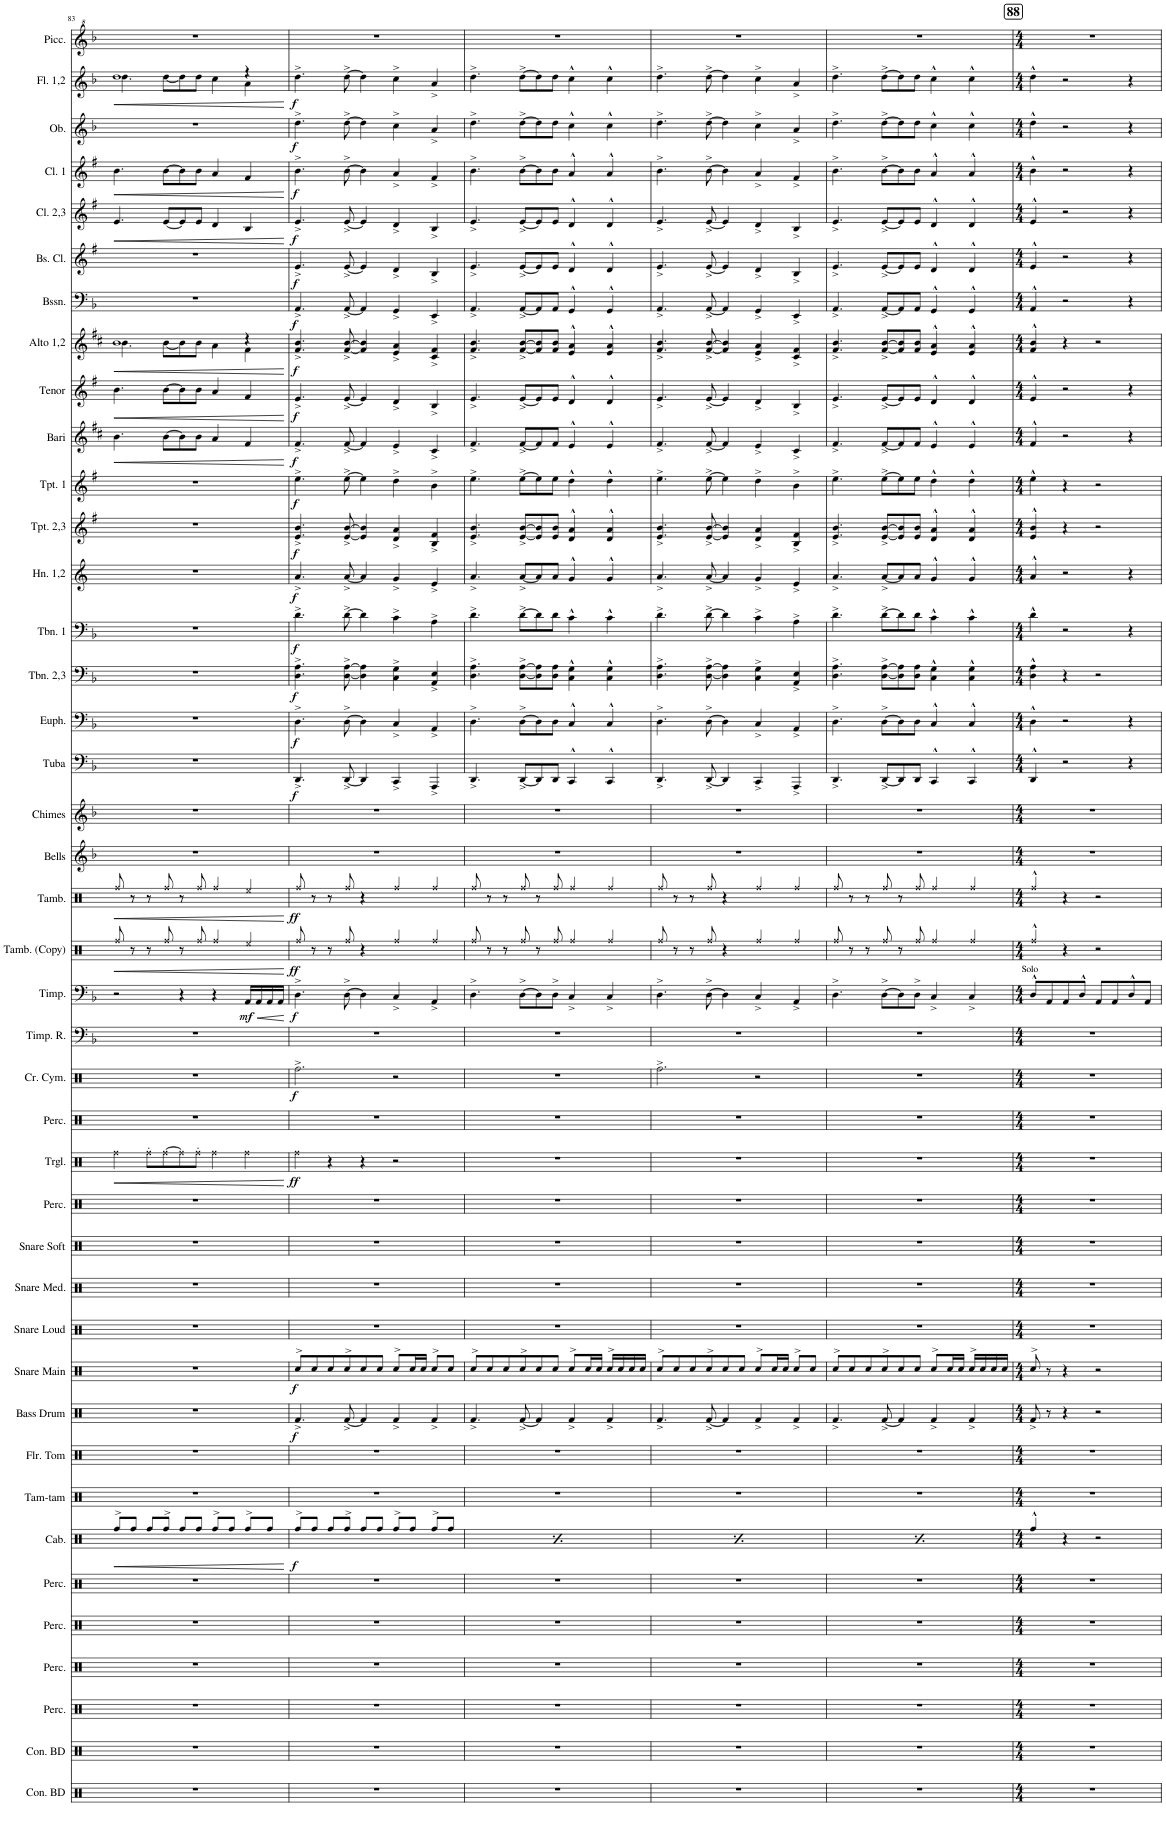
**kern	**kern	**kern	**kern	**kern	**kern	**kern	**dynam	**kern	**kern	**kern	**dynam	**kern	**dynam	**kern	**kern	**kern	**kern	**kern	**dynam	**kern	**kern	**dynam	**kern	**kern	**dynam	**kern	**dynam	**kern	**dynam	**kern	**kern	**kern	**dynam	**kern	**dynam	**kern	**dynam	**kern	**dynam	**kern	**dynam	**kern	**dynam	**kern	**dynam	**kern	**dynam	**kern	**dynam	**kern	**dynam	**kern	**dynam	**kern	**dynam	**kern	**dynam	**kern	**dynam	**kern	**dynam	**kern	**dynam	**kern
*part41	*part40	*part39	*part38	*part37	*part36	*part35	*part35	*part34	*part33	*part32	*part32	*part31	*part31	*part30	*part29	*part28	*part27	*part26	*part26	*part25	*part24	*part24	*part23	*part22	*part22	*part21	*part21	*part20	*part20	*part19	*part18	*part17	*part17	*part16	*part16	*part15	*part15	*part14	*part14	*part13	*part13	*part12	*part12	*part11	*part11	*part10	*part10	*part9	*part9	*part8	*part8	*part7	*part7	*part6	*part6	*part5	*part5	*part4	*part4	*part3	*part3	*part2	*part2	*part1
*staff41	*staff40	*staff39	*staff38	*staff37	*staff36	*staff35	*staff35	*staff34	*staff33	*staff32	*staff32	*staff31	*staff31	*staff30	*staff29	*staff28	*staff27	*staff26	*staff26	*staff25	*staff24	*staff24	*staff23	*staff22	*staff22	*staff21	*staff21	*staff20	*staff20	*staff19	*staff18	*staff17	*staff17	*staff16	*staff16	*staff15	*staff15	*staff14	*staff14	*staff13	*staff13	*staff12	*staff12	*staff11	*staff11	*staff10	*staff10	*staff9	*staff9	*staff8	*staff8	*staff7	*staff7	*staff6	*staff6	*staff5	*staff5	*staff4	*staff4	*staff3	*staff3	*staff2	*staff2	*staff1
*I"Concert Bass Drum	*I"Concert Bass Drum	*I"Percussion	*I"Percussion	*I"Percussion	*I"Percussion	*I"Cabasa	*	*I"Large Tam-tam	*I"Deep Floor Tom	*I"Bass Drum	*	*I"Snare Main	*	*I"Snare Loud	*I"Snare Medium	*I"Snare Soft	*I"Snare Drum Bass Drum	*I"Triangle	*	*I"Percussion	*I"Crash Cymbal	*	*I"Timpani Rolls	*I"Timpani	*	*I"Tambourine (Copy)	*	*I"Tambourine	*	*I"Bells	*I"Chimes	*I"Tuba	*	*I"Euphonium	*	*I"2nd &amp; 3rd Trombones	*	*I"1st Trombone	*	*I"1st &amp; 2nd Horns in F	*	*I"2nd &amp; 3rd Bb Trumpets	*	*I"1st Bb Trumpet	*	*I"Eb Baritone Saxophone	*	*I"Bb Tenor Saxophone	*	*I"1st &amp; 2nd Eb Alto Saxophones	*	*I"Bassoon	*	*I"Bb Bass Clarinet	*	*I"2nd &amp; 3rd Bb Clarinets	*	*I"1st Bb Clarinet	*	*I"Oboe	*	*I"1st &amp; 2nd Flutes	*	*I"Piccolo
*I'Con. BD	*I'Con. BD	*I'Perc.	*I'Perc.	*I'Perc.	*I'Perc.	*I'Cab.	*	*I'Tam-tam	*I'Flr. Tom	*I'Bass Drum	*	*I'Snare Main	*	*I'Snare Loud	*I'Snare Med.	*I'Snare Soft	*	*I'Trgl.	*	*I'Perc.	*I'Cr. Cym.	*	*I'Timp. R.	*I'Timp.	*	*I'Tamb. (Copy)	*	*I'Tamb.	*	*I'Bells	*I'Chimes	*I'Tuba	*	*I'Euph.	*	*I'Tbn. 2,3	*	*I'Tbn. 1	*	*I'Hn. 1,2	*	*I'Tpt. 2,3	*	*I'Tpt. 1	*	*I'Bari	*	*I'Tenor	*	*I'Alto 1,2	*	*I'Bssn.	*	*I'Bs. Cl.	*	*I'Cl. 2,3	*	*I'Cl. 1	*	*I'Ob.	*	*I'Fl. 1,2	*	*I'Picc.
!!LO:PB:g=z
*clefX	*clefX	*clefX	*clefX	*clefX	*clefX	*clefX	*	*clefX	*clefX	*clefX	*	*clefX	*	*clefX	*clefX	*clefX	*clefX	*clefX	*	*clefX	*clefX	*	*clefF4	*clefF4	*	*clefX	*	*clefX	*	*clefG2	*clefG2	*clefF4	*	*clefF4	*	*clefF4	*	*clefF4	*	*clefG2	*	*clefG2	*	*clefG2	*	*clefG2	*	*clefG2	*	*clefG2	*	*clefF4	*	*clefG2	*	*clefG2	*	*clefG2	*	*clefG2	*	*clefG2	*	*clefG^2
*	*	*	*	*	*	*	*	*	*	*	*	*	*	*	*	*	*	*	*	*	*	*	*	*	*	*	*	*	*	*Trd-14c-24	*	*	*	*	*	*	*	*	*	*Trd4c7	*	*Trd1c2	*	*Trd1c2	*	*Trd12c21	*	*Trd8c14	*	*Trd5c9	*	*	*	*Trd8c14	*	*Trd1c2	*	*Trd1c2	*	*	*	*	*	*Trd-7c-12
*k[]	*k[]	*k[]	*k[]	*k[]	*k[]	*k[]	*	*k[]	*k[]	*k[]	*	*k[]	*	*k[]	*k[]	*k[]	*k[]	*k[]	*	*k[]	*k[]	*	*k[b-]	*k[b-]	*	*k[]	*	*k[]	*	*k[b-]	*k[b-]	*k[b-]	*	*k[b-]	*	*k[b-]	*	*k[b-]	*	*k[]	*	*k[f#]	*	*k[f#]	*	*k[f#c#]	*	*k[f#]	*	*k[f#c#]	*	*k[b-]	*	*k[f#]	*	*k[f#]	*	*k[f#]	*	*k[b-]	*	*k[b-]	*	*k[b-]
*M5/4	*M5/4	*M5/4	*M5/4	*M5/4	*M5/4	*M5/4	*	*M5/4	*M5/4	*M5/4	*	*M5/4	*	*M5/4	*M5/4	*M5/4	*M5/4	*M5/4	*	*M5/4	*M5/4	*	*M5/4	*M5/4	*	*M5/4	*	*M5/4	*	*M5/4	*M5/4	*M5/4	*	*M5/4	*	*M5/4	*	*M5/4	*	*M5/4	*	*M5/4	*	*M5/4	*	*M5/4	*	*M5/4	*	*M5/4	*	*M5/4	*	*M5/4	*	*M5/4	*	*M5/4	*	*M5/4	*	*M5/4	*	*M5/4
=83	=83	=83	=83	=83	=83	=83	=83	=83	=83	=83	=83	=83	=83	=83	=83	=83	=83	=83	=83	=83	=83	=83	=83	=83	=83	=83	=83	=83	=83	=83	=83	=83	=83	=83	=83	=83	=83	=83	=83	=83	=83	=83	=83	=83	=83	=83	=83	=83	=83	=83	=83	=83	=83	=83	=83	=83	=83	=83	=83	=83	=83	=83	=83	=83
!	!	!	!	!	!	!	!LO:HP:b	!	!	!	!	!	!	!	!	!	!	!	!LO:HP:b	!	!	!	!	!	!	!	!LO:HP:b	!	!LO:HP:b	!	!	!	!	!	!	!	!	!	!	!	!	!	!	!	!	!	!LO:HP:b	!	!LO:HP:b	!	!LO:HP:b	!	!	!	!	!	!LO:HP:b	!	!LO:HP:b	!	!	!	!LO:HP:b	!
*	*	*	*	*	*	*	*	*	*	*	*	*	*	*	*	*	*	*	*	*	*	*	*	*	*	*	*	*	*	*	*	*	*	*	*	*	*	*	*	*	*	*	*	*	*	*	*	*	*	*^	*	*	*	*	*	*	*	*	*	*	*	*^	*	*
4%5r	4%5r	4%5r	4%5r	4%5r	4%5r	8Rff^>/L	<	4%5r	4%5r	4%5r	.	4%5r	.	4%5r	4%5r	4%5r	4%5r	4Rff\	<	4%5r	4%5r	.	4%5r	2r	.	8Rff/	<	8Rff/	<	4%5r	4%5r	4%5r	.	4%5r	.	4%5r	.	4%5r	.	4%5r	.	4%5r	.	4%5r	.	4.b\	<	4.b\	<	1b	4.b\	<	4%5r	.	4%5r	.	4.e/	<	4.b\	<	4%5r	.	1dd	4.dd\	<	4%5r
.	.	.	.	.	.	8Rff/J	.	.	.	.	.	.	.	.	.	.	.	.	.	.	.	.	.	.	.	8r	.	8r	.	.	.	.	.	.	.	.	.	.	.	.	.	.	.	.	.	.	.	.	.	.	.	.	.	.	.	.	.	.	.	.	.	.	.	.	.	.
.	.	.	.	.	.	8Rff/L	.	.	.	.	.	.	.	.	.	.	.	8Rff'\L	.	.	.	.	.	.	.	8r	.	8r	.	.	.	.	.	.	.	.	.	.	.	.	.	.	.	.	.	.	.	.	.	.	.	.	.	.	.	.	.	.	.	.	.	.	.	.	.	.
.	.	.	.	.	.	8Rff^>/J	.	.	.	.	.	.	.	.	.	.	.	[8Rff\	.	.	.	.	.	.	.	8Rff/	.	8Rff/	.	.	.	.	.	.	.	.	.	.	.	.	.	.	.	.	.	[8b\L	.	[8b\L	.	.	[8b\L	.	.	.	.	.	[8e/L	.	[8b\L	.	.	.	.	[8dd\L	.	.
.	.	.	.	.	.	8Rff/L	.	.	.	.	.	.	.	.	.	.	.	8Rff\]	.	.	.	.	.	4r	.	8r	.	8r	.	.	.	.	.	.	.	.	.	.	.	.	.	.	.	.	.	8b\]	.	8b\]	.	.	8b\]	.	.	.	.	.	8e/]	.	8b\]	.	.	.	.	8dd\]	.	.
.	.	.	.	.	.	8Rff/J	.	.	.	.	.	.	.	.	.	.	.	8Rff'\J	.	.	.	.	.	.	.	8Rff/	.	8Rff/	.	.	.	.	.	.	.	.	.	.	.	.	.	.	.	.	.	8b\J	.	8b\J	.	.	8b\J	.	.	.	.	.	8e/J	.	8b\J	.	.	.	.	8dd\J	.	.
.	.	.	.	.	.	8Rff^>/L	.	.	.	.	.	.	.	.	.	.	.	4Rff\	.	.	.	.	.	4r	.	4Rff/	.	4Rff/	.	.	.	.	.	.	.	.	.	.	.	.	.	.	.	.	.	4a/	.	4a/	.	.	4a\	.	.	.	.	.	4d/	.	4a/	.	.	.	.	4cc\	.	.
.	.	.	.	.	.	8Rff/J	.	.	.	.	.	.	.	.	.	.	.	.	.	.	.	.	.	.	.	.	.	.	.	.	.	.	.	.	.	.	.	.	.	.	.	.	.	.	.	.	.	.	.	.	.	.	.	.	.	.	.	.	.	.	.	.	.	.	.	.
!	!	!	!	!	!	!	!	!	!	!	!	!	!	!	!	!	!	!	!	!	!	!	!	!	!LO:HP:b	!	!	!	!	!	!	!	!	!	!	!	!	!	!	!	!	!	!	!	!	!	!	!	!	!	!	!	!	!	!	!	!	!	!	!	!	!	!	!	!	!
!	!	!	!	!	!	!	!	!	!	!	!	!	!	!	!	!	!	!	!	!	!	!	!	!	!LO:DY:n=1:b	!	!	!	!	!	!	!	!	!	!	!	!	!	!	!	!	!	!	!	!	!	!	!	!	!	!	!	!	!	!	!	!	!	!	!	!	!	!	!	!	!
.	.	.	.	.	.	8Rff^>/L	.	.	.	.	.	.	.	.	.	.	.	4Rff\	.	.	.	.	.	16AA/LL	< mf	4Ree/	.	4Ree/	.	.	.	.	.	.	.	.	.	.	.	.	.	.	.	.	.	4f#/	.	4f#/	.	4r	4f#\	.	.	.	.	.	4B/	.	4f#/	.	.	.	4r	4a\	.	.
.	.	.	.	.	.	.	.	.	.	.	.	.	.	.	.	.	.	.	.	.	.	.	.	16AA/	.	.	.	.	.	.	.	.	.	.	.	.	.	.	.	.	.	.	.	.	.	.	.	.	.	.	.	.	.	.	.	.	.	.	.	.	.	.	.	.	.	.
.	.	.	.	.	.	8Rff/J	.	.	.	.	.	.	.	.	.	.	.	.	.	.	.	.	.	16AA/	.	.	.	.	.	.	.	.	.	.	.	.	.	.	.	.	.	.	.	.	.	.	.	.	.	.	.	.	.	.	.	.	.	.	.	.	.	.	.	.	.	.
.	.	.	.	.	.	.	.	.	.	.	.	.	.	.	.	.	.	.	.	.	.	.	.	16AA/JJ	.	.	.	.	.	.	.	.	.	.	.	.	.	.	.	.	.	.	.	.	.	.	.	.	.	.	.	.	.	.	.	.	.	.	.	.	.	.	.	.	.	.
*	*	*	*	*	*	*	*	*	*	*	*	*	*	*	*	*	*	*	*	*	*	*	*	*	*	*	*	*	*	*	*	*	*	*	*	*	*	*	*	*	*	*	*	*	*	*	*	*	*	*v	*v	*	*	*	*	*	*	*	*	*	*	*	*v	*v	*	*
.	.	.	.	.	.	.	[	.	.	.	.	.	.	.	.	.	.	.	[	.	.	.	.	.	[	.	[	.	[	.	.	.	.	.	.	.	.	.	.	.	.	.	.	.	.	.	[	.	[	.	[	.	.	.	.	.	[	.	[	.	.	.	[	.
=84	=84	=84	=84	=84	=84	=84	=84	=84	=84	=84	=84	=84	=84	=84	=84	=84	=84	=84	=84	=84	=84	=84	=84	=84	=84	=84	=84	=84	=84	=84	=84	=84	=84	=84	=84	=84	=84	=84	=84	=84	=84	=84	=84	=84	=84	=84	=84	=84	=84	=84	=84	=84	=84	=84	=84	=84	=84	=84	=84	=84	=84	=84	=84	=84
!	!	!	!	!	!	!	!LO:DY:b	!	!	!	!LO:DY:b	!	!LO:DY:b	!	!	!	!	!	!LO:DY:b	!	!	!LO:DY:b	!	!	!LO:DY:b	!	!LO:DY:b	!	!LO:DY:b	!	!	!	!LO:DY:b	!	!LO:DY:b	!	!LO:DY:b	!	!LO:DY:b	!	!LO:DY:b	!	!LO:DY:b	!	!LO:DY:b	!	!LO:DY:b	!	!LO:DY:b	!	!LO:DY:b	!	!LO:DY:b	!	!LO:DY:b	!	!LO:DY:b	!	!LO:DY:b	!	!LO:DY:b	!	!LO:DY:b	!
4%5r	4%5r	4%5r	4%5r	4%5r	4%5r	8Rff^>/L	f	4%5r	4%5r	4.Rf^/	f	8Rcc^>/L	f	4%5r	4%5r	4%5r	4%5r	4Rff\	ff	4%5r	2.Rff^\	f	4%5r	4.D^\	f	8Rff/	ff	8Rff/	ff	4%5r	4%5r	4.DD^/	f	4.D^\	f	4.D\^ 4.A\^	f	4.d^\	f	4.a^/	f	4.e/^ 4.b/^	f	4.ee^\	f	4.f#^/	f	4.e^/	f	4.f#/^ 4.b/^	f	4.AA^/	f	4.e^/	f	4.e^/	f	4.b^\	f	4.dd^\	f	4.dd^\	f	4%5r
.	.	.	.	.	.	8Rff/J	.	.	.	.	.	8Rcc/	.	.	.	.	.	.	.	.	.	.	.	.	.	8r	.	8r	.	.	.	.	.	.	.	.	.	.	.	.	.	.	.	.	.	.	.	.	.	.	.	.	.	.	.	.	.	.	.	.	.	.	.	.
.	.	.	.	.	.	8Rff/L	.	.	.	.	.	8Rcc/	.	.	.	.	.	4r	.	.	.	.	.	.	.	8r	.	8r	.	.	.	.	.	.	.	.	.	.	.	.	.	.	.	.	.	.	.	.	.	.	.	.	.	.	.	.	.	.	.	.	.	.	.	.
.	.	.	.	.	.	8Rff^>/J	.	.	.	[8Rf^/	.	8Rcc^>/	.	.	.	.	.	.	.	.	.	.	.	[8D^\	.	8Rff/	.	8Rff/	.	.	.	[8DD^/	.	[8D^\	.	[8D\^ [8A\^	.	[8d^\	.	[8a^/	.	[8e/^ [8b/^	.	[8ee^\	.	[8f#^/	.	[8e^/	.	[8f#/^ [8b/^	.	[8AA^/	.	[8e^/	.	[8e^/	.	[8b^\	.	[8dd^\	.	[8dd^\	.	.
.	.	.	.	.	.	8Rff/L	.	.	.	4Rf/]	.	8Rcc/	.	.	.	.	.	4r	.	.	.	.	.	4D\]	.	4r	.	4r	.	.	.	4DD/]	.	4D\]	.	4D\] 4A\]	.	4d\]	.	4a/]	.	4e/] 4b/]	.	4ee\]	.	4f#/]	.	4e/]	.	4f#/] 4b/]	.	4AA/]	.	4e/]	.	4e/]	.	4b\]	.	4dd\]	.	4dd\]	.	.
.	.	.	.	.	.	8Rff/J	.	.	.	.	.	8Rcc/J	.	.	.	.	.	.	.	.	.	.	.	.	.	.	.	.	.	.	.	.	.	.	.	.	.	.	.	.	.	.	.	.	.	.	.	.	.	.	.	.	.	.	.	.	.	.	.	.	.	.	.	.
.	.	.	.	.	.	8Rff^>/L	.	.	.	4Rf^/	.	8Rcc^>/L	.	.	.	.	.	2r	.	.	2r	.	.	4C^/	.	4Rff/	.	4Rff/	.	.	.	4CC^/	.	4C^/	.	4C\^ 4G\^	.	4c^\	.	4g^/	.	4d/^ 4a/^	.	4dd^\	.	4e^/	.	4d^/	.	4e/^ 4a/^	.	4GG^/	.	4d^/	.	4d^/	.	4a^/	.	4cc^\	.	4cc^\	.	.
.	.	.	.	.	.	8Rff/J	.	.	.	.	.	16Rcc/L	.	.	.	.	.	.	.	.	.	.	.	.	.	.	.	.	.	.	.	.	.	.	.	.	.	.	.	.	.	.	.	.	.	.	.	.	.	.	.	.	.	.	.	.	.	.	.	.	.	.	.	.
.	.	.	.	.	.	.	.	.	.	.	.	16Rcc/JJ	.	.	.	.	.	.	.	.	.	.	.	.	.	.	.	.	.	.	.	.	.	.	.	.	.	.	.	.	.	.	.	.	.	.	.	.	.	.	.	.	.	.	.	.	.	.	.	.	.	.	.	.
.	.	.	.	.	.	8Rff^>/L	.	.	.	4Rf^/	.	8Rcc^>/L	.	.	.	.	.	.	.	.	.	.	.	4AA^/	.	4Rff/	.	4Rff/	.	.	.	4AAA^/	.	4AA^/	.	4AA/^ 4E/^	.	4A^\	.	4e^/	.	4B/^ 4f#/^	.	4b^\	.	4c#^/	.	4B^/	.	4c#/^ 4f#/^	.	4EE^/	.	4B^/	.	4B^/	.	4f#^/	.	4a^/	.	4a^/	.	.
.	.	.	.	.	.	8Rff/J	.	.	.	.	.	8Rcc/J	.	.	.	.	.	.	.	.	.	.	.	.	.	.	.	.	.	.	.	.	.	.	.	.	.	.	.	.	.	.	.	.	.	.	.	.	.	.	.	.	.	.	.	.	.	.	.	.	.	.	.	.
=85	=85	=85	=85	=85	=85	=85	=85	=85	=85	=85	=85	=85	=85	=85	=85	=85	=85	=85	=85	=85	=85	=85	=85	=85	=85	=85	=85	=85	=85	=85	=85	=85	=85	=85	=85	=85	=85	=85	=85	=85	=85	=85	=85	=85	=85	=85	=85	=85	=85	=85	=85	=85	=85	=85	=85	=85	=85	=85	=85	=85	=85	=85	=85	=85
!	!	!	!	!	!	!	!LO:DY:b	!	!	!	!	!	!	!	!	!	!	!	!	!	!	!	!	!	!	!	!	!	!	!	!	!	!	!	!	!	!	!	!	!	!	!	!	!	!	!	!	!	!	!	!	!	!	!	!	!	!	!	!	!	!	!	!	!
4%5r	4%5r	4%5r	4%5r	4%5r	4%5r	8Rff^>/L	f	4%5r	4%5r	4.Rf^/	.	8Rcc^>/L	.	4%5r	4%5r	4%5r	4%5r	4%5r	.	4%5r	4%5r	.	4%5r	4.D^\	.	8Rff/	.	8Rff/	.	4%5r	4%5r	4.DD^/	.	4.D^\	.	4.D\^ 4.A\^	.	4.d^\	.	4.a^/	.	4.e/^ 4.b/^	.	4.ee^\	.	4.f#^/	.	4.e^/	.	4.f#/^ 4.b/^	.	4.AA^/	.	4.e^/	.	4.e^/	.	4.b^\	.	4.dd^\	.	4.dd^\	.	4%5r
.	.	.	.	.	.	8Rff/J	.	.	.	.	.	8Rcc/	.	.	.	.	.	.	.	.	.	.	.	.	.	8r	.	8r	.	.	.	.	.	.	.	.	.	.	.	.	.	.	.	.	.	.	.	.	.	.	.	.	.	.	.	.	.	.	.	.	.	.	.	.
.	.	.	.	.	.	8Rff/L	.	.	.	.	.	8Rcc/	.	.	.	.	.	.	.	.	.	.	.	.	.	8r	.	8r	.	.	.	.	.	.	.	.	.	.	.	.	.	.	.	.	.	.	.	.	.	.	.	.	.	.	.	.	.	.	.	.	.	.	.	.
.	.	.	.	.	.	8Rff^>/J	.	.	.	[8Rf^/	.	8Rcc^>/	.	.	.	.	.	.	.	.	.	.	.	[8D^\L	.	8Rff/	.	8Rff/	.	.	.	[8DD^/L	.	[8D^\L	.	[8D\^ [8A\^L	.	[8d^\L	.	[8a^/L	.	[8e/^ [8b/^L	.	[8ee^\L	.	[8f#^/L	.	[8e^/L	.	[8f#/^ [8b/^L	.	[8AA^/L	.	[8e^/L	.	[8e^/L	.	[8b^\L	.	[8dd^\L	.	[8dd^\L	.	.
.	.	.	.	.	.	8Rff/L	.	.	.	4Rf/]	.	8Rcc/	.	.	.	.	.	.	.	.	.	.	.	8D\]	.	8r	.	8r	.	.	.	8DD/]	.	8D\]	.	8D\] 8A\]	.	8d\]	.	8a/]	.	8e/] 8b/]	.	8ee\]	.	8f#/]	.	8e/]	.	8f#/] 8b/]	.	8AA/]	.	8e/]	.	8e/]	.	8b\]	.	8dd\]	.	8dd\]	.	.
.	.	.	.	.	.	8Rff/J	.	.	.	.	.	8Rcc/J	.	.	.	.	.	.	.	.	.	.	.	8D^\J	.	8Rff/	.	8Rff/	.	.	.	8DD/J	.	8D\J	.	8D\ 8A\J	.	8d\J	.	8a/J	.	8e/ 8b/J	.	8ee\J	.	8f#/J	.	8e/J	.	8f#/ 8b/J	.	8AA/J	.	8e/J	.	8e/J	.	8b\J	.	8dd\J	.	8dd\J	.	.
.	.	.	.	.	.	8Rff^>/L	.	.	.	4Rf^/	.	8Rcc^>/L	.	.	.	.	.	.	.	.	.	.	.	4C^/	.	4Rff/	.	4Rff/	.	.	.	4CC^^/	.	4C^^/	.	4C\^^ 4G\^^	.	4c^^\	.	4g^^/	.	4d/^^ 4a/^^	.	4dd^^\	.	4e^^/	.	4d^^/	.	4e/^^ 4a/^^	.	4GG^^/	.	4d^^/	.	4d^^/	.	4a^^/	.	4cc^^\	.	4cc^^\	.	.
.	.	.	.	.	.	8Rff/J	.	.	.	.	.	16Rcc/L	.	.	.	.	.	.	.	.	.	.	.	.	.	.	.	.	.	.	.	.	.	.	.	.	.	.	.	.	.	.	.	.	.	.	.	.	.	.	.	.	.	.	.	.	.	.	.	.	.	.	.	.
.	.	.	.	.	.	.	.	.	.	.	.	16Rcc/JJ	.	.	.	.	.	.	.	.	.	.	.	.	.	.	.	.	.	.	.	.	.	.	.	.	.	.	.	.	.	.	.	.	.	.	.	.	.	.	.	.	.	.	.	.	.	.	.	.	.	.	.	.
.	.	.	.	.	.	8Rff^>/L	.	.	.	4Rf^/	.	16Rcc^>/LL	.	.	.	.	.	.	.	.	.	.	.	4C^/	.	4Rff/	.	4Rff/	.	.	.	4CC^^/	.	4C^^/	.	4C\^^ 4G\^^	.	4c^^\	.	4g^^/	.	4d/^^ 4a/^^	.	4dd^^\	.	4e^^/	.	4d^^/	.	4e/^^ 4a/^^	.	4GG^^/	.	4d^^/	.	4d^^/	.	4a^^/	.	4cc^^\	.	4cc^^\	.	.
.	.	.	.	.	.	.	.	.	.	.	.	16Rcc/	.	.	.	.	.	.	.	.	.	.	.	.	.	.	.	.	.	.	.	.	.	.	.	.	.	.	.	.	.	.	.	.	.	.	.	.	.	.	.	.	.	.	.	.	.	.	.	.	.	.	.	.
.	.	.	.	.	.	8Rff/J	.	.	.	.	.	16Rcc/	.	.	.	.	.	.	.	.	.	.	.	.	.	.	.	.	.	.	.	.	.	.	.	.	.	.	.	.	.	.	.	.	.	.	.	.	.	.	.	.	.	.	.	.	.	.	.	.	.	.	.	.
.	.	.	.	.	.	.	.	.	.	.	.	16Rcc/JJ	.	.	.	.	.	.	.	.	.	.	.	.	.	.	.	.	.	.	.	.	.	.	.	.	.	.	.	.	.	.	.	.	.	.	.	.	.	.	.	.	.	.	.	.	.	.	.	.	.	.	.	.
=86	=86	=86	=86	=86	=86	=86	=86	=86	=86	=86	=86	=86	=86	=86	=86	=86	=86	=86	=86	=86	=86	=86	=86	=86	=86	=86	=86	=86	=86	=86	=86	=86	=86	=86	=86	=86	=86	=86	=86	=86	=86	=86	=86	=86	=86	=86	=86	=86	=86	=86	=86	=86	=86	=86	=86	=86	=86	=86	=86	=86	=86	=86	=86	=86
!	!	!	!	!	!	!	!LO:DY:b	!	!	!	!	!	!	!	!	!	!	!	!	!	!	!	!	!	!	!	!	!	!	!	!	!	!	!	!	!	!	!	!	!	!	!	!	!	!	!	!	!	!	!	!	!	!	!	!	!	!	!	!	!	!	!	!	!
4%5r	4%5r	4%5r	4%5r	4%5r	4%5r	8Rff^>/L	f	4%5r	4%5r	4.Rf^/	.	8Rcc^>/L	.	4%5r	4%5r	4%5r	4%5r	4%5r	.	4%5r	2.Rff^\	.	4%5r	4.D^\	.	8Rff/	.	8Rff/	.	4%5r	4%5r	4.DD^/	.	4.D^\	.	4.D\^ 4.A\^	.	4.d^\	.	4.a^/	.	4.e/^ 4.b/^	.	4.ee^\	.	4.f#^/	.	4.e^/	.	4.f#/^ 4.b/^	.	4.AA^/	.	4.e^/	.	4.e^/	.	4.b^\	.	4.dd^\	.	4.dd^\	.	4%5r
.	.	.	.	.	.	8Rff/J	.	.	.	.	.	8Rcc/	.	.	.	.	.	.	.	.	.	.	.	.	.	8r	.	8r	.	.	.	.	.	.	.	.	.	.	.	.	.	.	.	.	.	.	.	.	.	.	.	.	.	.	.	.	.	.	.	.	.	.	.	.
.	.	.	.	.	.	8Rff/L	.	.	.	.	.	8Rcc/	.	.	.	.	.	.	.	.	.	.	.	.	.	8r	.	8r	.	.	.	.	.	.	.	.	.	.	.	.	.	.	.	.	.	.	.	.	.	.	.	.	.	.	.	.	.	.	.	.	.	.	.	.
.	.	.	.	.	.	8Rff^>/J	.	.	.	[8Rf^/	.	8Rcc^>/	.	.	.	.	.	.	.	.	.	.	.	[8D^\	.	8Rff/	.	8Rff/	.	.	.	[8DD^/	.	[8D^\	.	[8D\^ [8A\^	.	[8d^\	.	[8a^/	.	[8e/^ [8b/^	.	[8ee^\	.	[8f#^/	.	[8e^/	.	[8f#/^ [8b/^	.	[8AA^/	.	[8e^/	.	[8e^/	.	[8b^\	.	[8dd^\	.	[8dd^\	.	.
.	.	.	.	.	.	8Rff/L	.	.	.	4Rf/]	.	8Rcc/	.	.	.	.	.	.	.	.	.	.	.	4D\]	.	4r	.	4r	.	.	.	4DD/]	.	4D\]	.	4D\] 4A\]	.	4d\]	.	4a/]	.	4e/] 4b/]	.	4ee\]	.	4f#/]	.	4e/]	.	4f#/] 4b/]	.	4AA/]	.	4e/]	.	4e/]	.	4b\]	.	4dd\]	.	4dd\]	.	.
.	.	.	.	.	.	8Rff/J	.	.	.	.	.	8Rcc/J	.	.	.	.	.	.	.	.	.	.	.	.	.	.	.	.	.	.	.	.	.	.	.	.	.	.	.	.	.	.	.	.	.	.	.	.	.	.	.	.	.	.	.	.	.	.	.	.	.	.	.	.
.	.	.	.	.	.	8Rff^>/L	.	.	.	4Rf^/	.	8Rcc^>/L	.	.	.	.	.	.	.	.	2r	.	.	4C^/	.	4Rff/	.	4Rff/	.	.	.	4CC^/	.	4C^/	.	4C\^ 4G\^	.	4c^\	.	4g^/	.	4d/^ 4a/^	.	4dd^\	.	4e^/	.	4d^/	.	4e/^ 4a/^	.	4GG^/	.	4d^/	.	4d^/	.	4a^/	.	4cc^\	.	4cc^\	.	.
.	.	.	.	.	.	8Rff/J	.	.	.	.	.	16Rcc/L	.	.	.	.	.	.	.	.	.	.	.	.	.	.	.	.	.	.	.	.	.	.	.	.	.	.	.	.	.	.	.	.	.	.	.	.	.	.	.	.	.	.	.	.	.	.	.	.	.	.	.	.
.	.	.	.	.	.	.	.	.	.	.	.	16Rcc/JJ	.	.	.	.	.	.	.	.	.	.	.	.	.	.	.	.	.	.	.	.	.	.	.	.	.	.	.	.	.	.	.	.	.	.	.	.	.	.	.	.	.	.	.	.	.	.	.	.	.	.	.	.
.	.	.	.	.	.	8Rff^>/L	.	.	.	4Rf^/	.	8Rcc^>/L	.	.	.	.	.	.	.	.	.	.	.	4AA^/	.	4Rff/	.	4Rff/	.	.	.	4AAA^/	.	4AA^/	.	4AA/^ 4E/^	.	4A^\	.	4e^/	.	4B/^ 4f#/^	.	4b^\	.	4c#^/	.	4B^/	.	4c#/^ 4f#/^	.	4EE^/	.	4B^/	.	4B^/	.	4f#^/	.	4a^/	.	4a^/	.	.
.	.	.	.	.	.	8Rff/J	.	.	.	.	.	8Rcc/J	.	.	.	.	.	.	.	.	.	.	.	.	.	.	.	.	.	.	.	.	.	.	.	.	.	.	.	.	.	.	.	.	.	.	.	.	.	.	.	.	.	.	.	.	.	.	.	.	.	.	.	.
=87	=87	=87	=87	=87	=87	=87	=87	=87	=87	=87	=87	=87	=87	=87	=87	=87	=87	=87	=87	=87	=87	=87	=87	=87	=87	=87	=87	=87	=87	=87	=87	=87	=87	=87	=87	=87	=87	=87	=87	=87	=87	=87	=87	=87	=87	=87	=87	=87	=87	=87	=87	=87	=87	=87	=87	=87	=87	=87	=87	=87	=87	=87	=87	=87
!	!	!	!	!	!	!	!LO:DY:b	!	!	!	!	!	!	!	!	!	!	!	!	!	!	!	!	!	!	!	!	!	!	!	!	!	!	!	!	!	!	!	!	!	!	!	!	!	!	!	!	!	!	!	!	!	!	!	!	!	!	!	!	!	!	!	!	!
4%5r	4%5r	4%5r	4%5r	4%5r	4%5r	8Rff^>/L	f	4%5r	4%5r	4.Rf^/	.	8Rcc^>/L	.	4%5r	4%5r	4%5r	4%5r	4%5r	.	4%5r	4%5r	.	4%5r	4.D^\	.	8Rff/	.	8Rff/	.	4%5r	4%5r	4.DD^/	.	4.D^\	.	4.D\^ 4.A\^	.	4.d^\	.	4.a^/	.	4.e/^ 4.b/^	.	4.ee^\	.	4.f#^/	.	4.e^/	.	4.f#/^ 4.b/^	.	4.AA^/	.	4.e^/	.	4.e^/	.	4.b^\	.	4.dd^\	.	4.dd^\	.	4%5r
.	.	.	.	.	.	8Rff/J	.	.	.	.	.	8Rcc/	.	.	.	.	.	.	.	.	.	.	.	.	.	8r	.	8r	.	.	.	.	.	.	.	.	.	.	.	.	.	.	.	.	.	.	.	.	.	.	.	.	.	.	.	.	.	.	.	.	.	.	.	.
.	.	.	.	.	.	8Rff/L	.	.	.	.	.	8Rcc/	.	.	.	.	.	.	.	.	.	.	.	.	.	8r	.	8r	.	.	.	.	.	.	.	.	.	.	.	.	.	.	.	.	.	.	.	.	.	.	.	.	.	.	.	.	.	.	.	.	.	.	.	.
.	.	.	.	.	.	8Rff^>/J	.	.	.	[8Rf^/	.	8Rcc^>/	.	.	.	.	.	.	.	.	.	.	.	[8D^\L	.	8Rff/	.	8Rff/	.	.	.	[8DD^/L	.	[8D^\L	.	[8D\^ [8A\^L	.	[8d^\L	.	[8a^/L	.	[8e/^ [8b/^L	.	[8ee^\L	.	[8f#^/L	.	[8e^/L	.	[8f#/^ [8b/^L	.	[8AA^/L	.	[8e^/L	.	[8e^/L	.	[8b^\L	.	[8dd^\L	.	[8dd^\L	.	.
.	.	.	.	.	.	8Rff/L	.	.	.	4Rf/]	.	8Rcc/	.	.	.	.	.	.	.	.	.	.	.	8D\]	.	8r	.	8r	.	.	.	8DD/]	.	8D\]	.	8D\] 8A\]	.	8d\]	.	8a/]	.	8e/] 8b/]	.	8ee\]	.	8f#/]	.	8e/]	.	8f#/] 8b/]	.	8AA/]	.	8e/]	.	8e/]	.	8b\]	.	8dd\]	.	8dd\]	.	.
.	.	.	.	.	.	8Rff/J	.	.	.	.	.	8Rcc/J	.	.	.	.	.	.	.	.	.	.	.	8D^\J	.	8Rff/	.	8Rff/	.	.	.	8DD/J	.	8D\J	.	8D\ 8A\J	.	8d\J	.	8a/J	.	8e/ 8b/J	.	8ee\J	.	8f#/J	.	8e/J	.	8f#/ 8b/J	.	8AA/J	.	8e/J	.	8e/J	.	8b\J	.	8dd\J	.	8dd\J	.	.
.	.	.	.	.	.	8Rff^>/L	.	.	.	4Rf^/	.	8Rcc^>/L	.	.	.	.	.	.	.	.	.	.	.	4C^/	.	4Rff/	.	4Rff/	.	.	.	4CC^^/	.	4C^^/	.	4C\^^ 4G\^^	.	4c^^\	.	4g^^/	.	4d/^^ 4a/^^	.	4dd^^\	.	4e^^/	.	4d^^/	.	4e/^^ 4a/^^	.	4GG^^/	.	4d^^/	.	4d^^/	.	4a^^/	.	4cc^^\	.	4cc^^\	.	.
.	.	.	.	.	.	8Rff/J	.	.	.	.	.	16Rcc/L	.	.	.	.	.	.	.	.	.	.	.	.	.	.	.	.	.	.	.	.	.	.	.	.	.	.	.	.	.	.	.	.	.	.	.	.	.	.	.	.	.	.	.	.	.	.	.	.	.	.	.	.
.	.	.	.	.	.	.	.	.	.	.	.	16Rcc/JJ	.	.	.	.	.	.	.	.	.	.	.	.	.	.	.	.	.	.	.	.	.	.	.	.	.	.	.	.	.	.	.	.	.	.	.	.	.	.	.	.	.	.	.	.	.	.	.	.	.	.	.	.
.	.	.	.	.	.	8Rff^>/L	.	.	.	4Rf^/	.	16Rcc^>/LL	.	.	.	.	.	.	.	.	.	.	.	4C^/	.	4Rff/	.	4Rff/	.	.	.	4CC^^/	.	4C^^/	.	4C\^^ 4G\^^	.	4c^^\	.	4g^^/	.	4d/^^ 4a/^^	.	4dd^^\	.	4e^^/	.	4d^^/	.	4e/^^ 4a/^^	.	4GG^^/	.	4d^^/	.	4d^^/	.	4a^^/	.	4cc^^\	.	4cc^^\	.	.
.	.	.	.	.	.	.	.	.	.	.	.	16Rcc/	.	.	.	.	.	.	.	.	.	.	.	.	.	.	.	.	.	.	.	.	.	.	.	.	.	.	.	.	.	.	.	.	.	.	.	.	.	.	.	.	.	.	.	.	.	.	.	.	.	.	.	.
.	.	.	.	.	.	8Rff/J	.	.	.	.	.	16Rcc/	.	.	.	.	.	.	.	.	.	.	.	.	.	.	.	.	.	.	.	.	.	.	.	.	.	.	.	.	.	.	.	.	.	.	.	.	.	.	.	.	.	.	.	.	.	.	.	.	.	.	.	.
.	.	.	.	.	.	.	.	.	.	.	.	16Rcc/JJ	.	.	.	.	.	.	.	.	.	.	.	.	.	.	.	.	.	.	.	.	.	.	.	.	.	.	.	.	.	.	.	.	.	.	.	.	.	.	.	.	.	.	.	.	.	.	.	.	.	.	.	.
!!LO:REH:place=s1:a:B:cj:fs=14:t=88
=88	=88	=88	=88	=88	=88	=88	=88	=88	=88	=88	=88	=88	=88	=88	=88	=88	=88	=88	=88	=88	=88	=88	=88	=88	=88	=88	=88	=88	=88	=88	=88	=88	=88	=88	=88	=88	=88	=88	=88	=88	=88	=88	=88	=88	=88	=88	=88	=88	=88	=88	=88	=88	=88	=88	=88	=88	=88	=88	=88	=88	=88	=88	=88	=88
*M4/4	*M4/4	*M4/4	*M4/4	*M4/4	*M4/4	*M4/4	*	*M4/4	*M4/4	*M4/4	*	*M4/4	*	*M4/4	*M4/4	*M4/4	*M4/4	*M4/4	*	*M4/4	*M4/4	*	*M4/4	*M4/4	*	*M4/4	*	*M4/4	*	*M4/4	*M4/4	*M4/4	*	*M4/4	*	*M4/4	*	*M4/4	*	*M4/4	*	*M4/4	*	*M4/4	*	*M4/4	*	*M4/4	*	*M4/4	*	*M4/4	*	*M4/4	*	*M4/4	*	*M4/4	*	*M4/4	*	*M4/4	*	*M4/4
!	!	!	!	!	!	!	!	!	!	!	!	!	!	!	!	!	!	!	!	!	!	!	!	!LO:TX:a:t=Solo	!	!	!	!	!	!	!	!	!	!	!	!	!	!	!	!	!	!	!	!	!	!	!	!	!	!	!	!	!	!	!	!	!	!	!	!	!	!	!	!
1r	1r	1r	1r	1r	1r	4Rff^^/	.	1r	1r	8Rf^/	.	8Rcc^>/	.	1r	1r	1r	1r	1r	.	1r	1r	.	1r	8D^^/L	.	4Rff^^/	.	4Rff^^/	.	1r	1r	4DD^^/	.	4D^^\	.	4D\^^ 4A\^^	.	4d^^\	.	4a^^/	.	4e/^^ 4b/^^	.	4ee^^\	.	4f#^^/	.	4e^^/	.	4f#/^^ 4b/^^	.	4AA^^/	.	4e^^/	.	4e^^/	.	4b^^\	.	4dd^^\	.	4dd^^\	.	1r
.	.	.	.	.	.	.	.	.	.	8r	.	8r	.	.	.	.	.	.	.	.	.	.	.	8AA/	.	.	.	.	.	.	.	.	.	.	.	.	.	.	.	.	.	.	.	.	.	.	.	.	.	.	.	.	.	.	.	.	.	.	.	.	.	.	.	.
.	.	.	.	.	.	4r	.	.	.	4r	.	4r	.	.	.	.	.	.	.	.	.	.	.	8AA/	.	4r	.	4r	.	.	.	2r	.	2r	.	4r	.	2r	.	2r	.	4r	.	4r	.	2r	.	2r	.	4r	.	2r	.	2r	.	2r	.	2r	.	2r	.	2r	.	.
.	.	.	.	.	.	.	.	.	.	.	.	.	.	.	.	.	.	.	.	.	.	.	.	8D^^/J	.	.	.	.	.	.	.	.	.	.	.	.	.	.	.	.	.	.	.	.	.	.	.	.	.	.	.	.	.	.	.	.	.	.	.	.	.	.	.	.
.	.	.	.	.	.	2r	.	.	.	2r	.	2r	.	.	.	.	.	.	.	.	.	.	.	8AA/L	.	2r	.	2r	.	.	.	.	.	.	.	2r	.	.	.	.	.	2r	.	2r	.	.	.	.	.	2r	.	.	.	.	.	.	.	.	.	.	.	.	.	.
.	.	.	.	.	.	.	.	.	.	.	.	.	.	.	.	.	.	.	.	.	.	.	.	8AA/	.	.	.	.	.	.	.	.	.	.	.	.	.	.	.	.	.	.	.	.	.	.	.	.	.	.	.	.	.	.	.	.	.	.	.	.	.	.	.	.
.	.	.	.	.	.	.	.	.	.	.	.	.	.	.	.	.	.	.	.	.	.	.	.	8D^^/	.	.	.	.	.	.	.	4r	.	4r	.	.	.	4r	.	4r	.	.	.	.	.	4r	.	4r	.	.	.	4r	.	4r	.	4r	.	4r	.	4r	.	4r	.	.
.	.	.	.	.	.	.	.	.	.	.	.	.	.	.	.	.	.	.	.	.	.	.	.	8AA/J	.	.	.	.	.	.	.	.	.	.	.	.	.	.	.	.	.	.	.	.	.	.	.	.	.	.	.	.	.	.	.	.	.	.	.	.	.	.	.	.
=	=	=	=	=	=	=	=	=	=	=	=	=	=	=	=	=	=	=	=	=	=	=	=	=	=	=	=	=	=	=	=	=	=	=	=	=	=	=	=	=	=	=	=	=	=	=	=	=	=	=	=	=	=	=	=	=	=	=	=	=	=	=	=	=
*-	*-	*-	*-	*-	*-	*-	*-	*-	*-	*-	*-	*-	*-	*-	*-	*-	*-	*-	*-	*-	*-	*-	*-	*-	*-	*-	*-	*-	*-	*-	*-	*-	*-	*-	*-	*-	*-	*-	*-	*-	*-	*-	*-	*-	*-	*-	*-	*-	*-	*-	*-	*-	*-	*-	*-	*-	*-	*-	*-	*-	*-	*-	*-	*-
